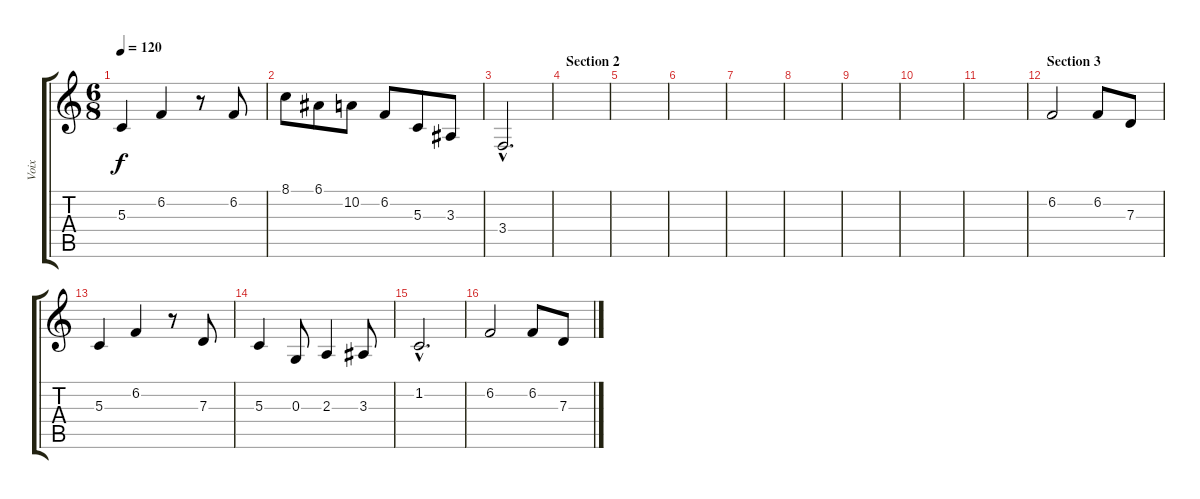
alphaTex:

\track ("Voix" "Voix") {instrument altosax}
\staff {score tabs}
\tuning (E4 B3 G3 D3 A2 E2) {hide}
\ts (6 8)
\tempo 120
\clef g2
\ks c
5.3.4{dy f} 6.2.4 r.8 6.2.8 |
8.1.8 6.1.8 10.2.8 6.2.8 5.3.8 3.3.8 |
3.4{hac}.2{d} |
\section ("" "Section 2")
|
|
|
|
|
|
|
|
\section ("" "Section 3")
6.2.2 6.2.8 7.3.8 |
5.3.4 6.2.4 r.8 7.3.8 |
5.3.4 0.3.8 2.3.4 3.3.8 |
1.2{hac}.2{d} |
6.2.2 6.2.8 7.3.8
